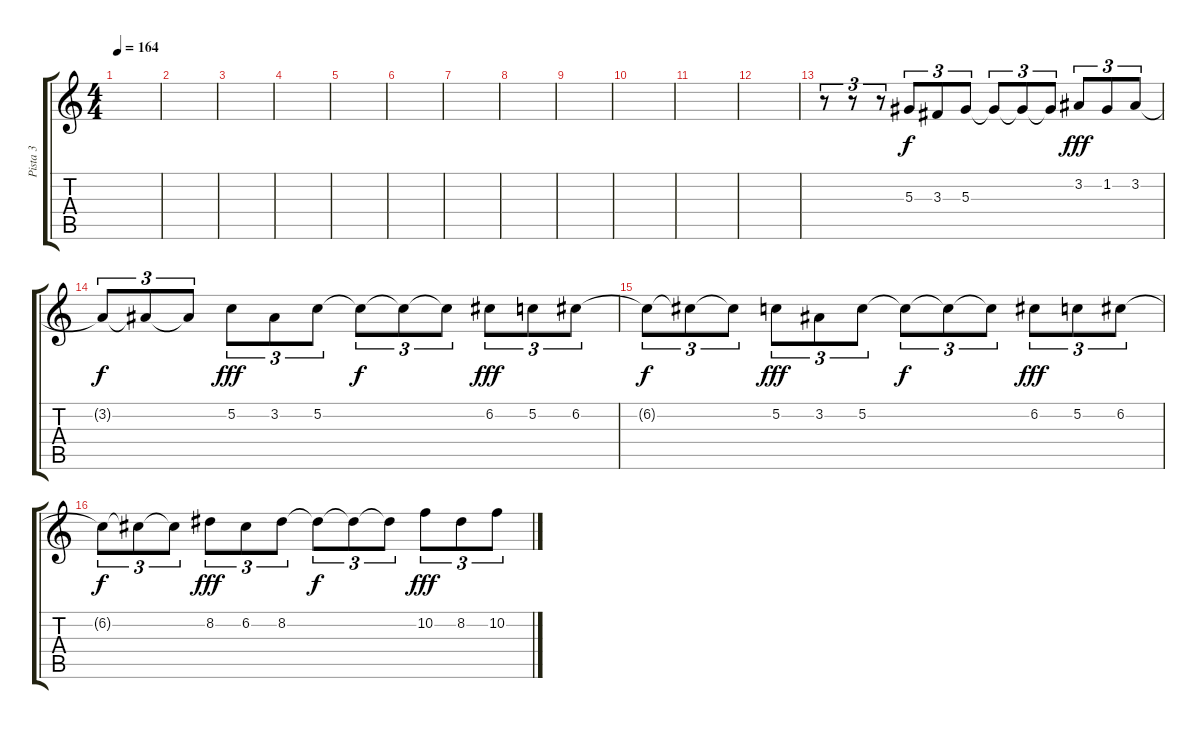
\track ("Pista 3" "Pista 3") {instrument overdrivenguitar}
\staff {score tabs}
\tuning (C4 G3 Eb3 Bb2 F2 C2) {hide}
\ts (4 4)
\tempo 164
\clef g2
\ks c
|
|
|
|
|
|
|
|
|
|
|
|
r.8{tu (3 2) balance 0} r.8{tu (3 2)} r.8{tu (3 2)} 5.3.8{tu (3 2)} 3.3.8{tu (3 2)} 5.3.8{tu (3 2)} 5.3{t}.8{tu (3 2) dy f} 5.3{t}.8{tu (3 2)} 5.3{t}.8{tu (3 2)} 3.2.8{tu (3 2) dy fff} 1.2.8{tu (3 2)} 3.2.8{tu (3 2)} |
3.2{t}.8{tu (3 2) dy f} 3.2{t}.8{tu (3 2)} 3.2{t}.8{tu (3 2)} 5.2.8{tu (3 2) dy fff} 3.2.8{tu (3 2)} 5.2.8{tu (3 2)} 5.2{t}.8{tu (3 2) dy f} 5.2{t}.8{tu (3 2)} 5.2{t}.8{tu (3 2)} 6.2.8{tu (3 2) dy fff} 5.2.8{tu (3 2)} 6.2.8{tu (3 2)} |
6.2{t}.8{tu (3 2) dy f} 6.2{t}.8{tu (3 2)} 6.2{t}.8{tu (3 2)} 5.2.8{tu (3 2) dy fff} 3.2.8{tu (3 2)} 5.2.8{tu (3 2)} 5.2{t}.8{tu (3 2) dy f} 5.2{t}.8{tu (3 2)} 5.2{t}.8{tu (3 2)} 6.2.8{tu (3 2) dy fff} 5.2.8{tu (3 2)} 6.2.8{tu (3 2)} |
6.2{t}.8{tu (3 2) dy f} 6.2{t}.8{tu (3 2)} 6.2{t}.8{tu (3 2)} 8.2.8{tu (3 2) dy fff} 6.2.8{tu (3 2)} 8.2.8{tu (3 2)} 8.2{t}.8{tu (3 2) dy f} 8.2{t}.8{tu (3 2)} 8.2{t}.8{tu (3 2)} 10.2.8{tu (3 2) dy fff} 8.2.8{tu (3 2)} 10.2.8{tu (3 2)}
